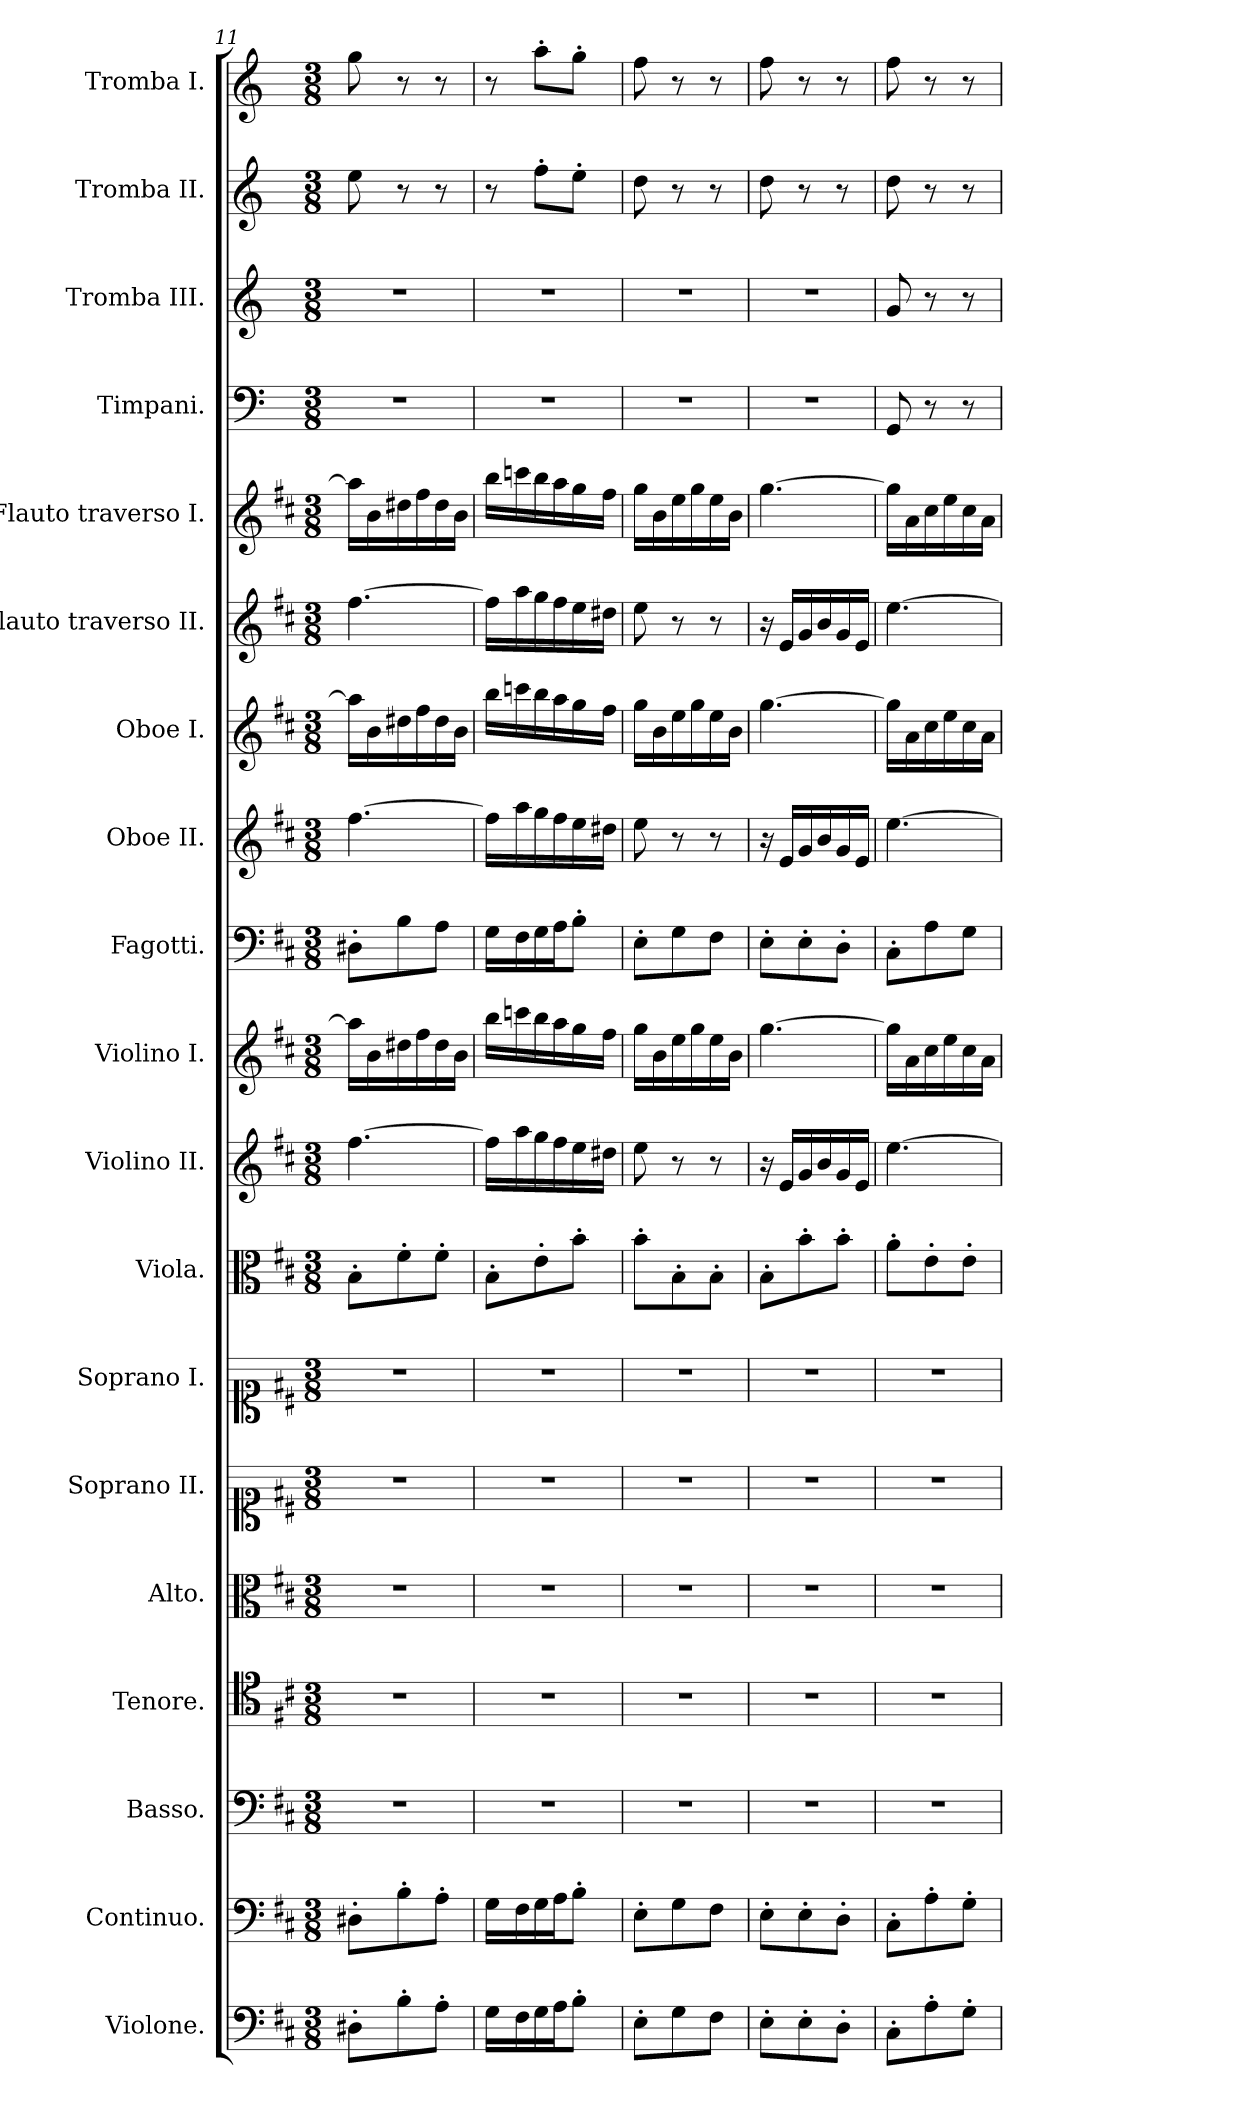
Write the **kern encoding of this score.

**kern	**kern	**kern	**kern	**kern	**kern	**kern	**kern	**kern	**kern	**kern	**kern	**kern	**kern	**kern	**kern	**kern	**kern	**kern
*part19	*part18	*part17	*part16	*part15	*part14	*part13	*part12	*part11	*part10	*part9	*part8	*part7	*part6	*part5	*part4	*part3	*part2	*part1
*staff19	*staff18	*staff17	*staff16	*staff15	*staff14	*staff13	*staff12	*staff11	*staff10	*staff9	*staff8	*staff7	*staff6	*staff5	*staff4	*staff3	*staff2	*staff1
*I"Violone.	*I"Continuo.	*I"Basso.	*I"Tenore.	*I"Alto.	*I"Soprano II.	*I"Soprano I.	*I"Viola.	*I"Violino II.	*I"Violino I.	*I"Fagotti.	*I"Oboe II.	*I"Oboe I.	*I"Flauto traverso II.	*I"Flauto traverso I.	*I"Timpani.	*I"Tromba III.	*I"Tromba II.	*I"Tromba I.
*	*	*	*	*	*	*	*	*	*	*	*I'Ob	*I'Ob	*I'Fl	*I'Fl	*I'Timp	*	*	*
*clefF4	*clefF4	*clefF4	*clefC4	*clefC3	*clefC1	*clefC1	*clefC3	*clefG2	*clefG2	*clefF4	*clefG2	*clefG2	*clefG2	*clefG2	*clefF4	*clefG2	*clefG2	*clefG2
*ITrd7c12	*	*	*	*	*	*	*	*	*	*	*	*	*	*	*ITrd-1c-2	*ITrd-1c-2	*ITrd-1c-2	*ITrd-1c-2
*k[f#c#]	*k[f#c#]	*k[f#c#]	*k[f#c#]	*k[f#c#]	*k[f#c#]	*k[f#c#]	*k[f#c#]	*k[f#c#]	*k[f#c#]	*k[f#c#]	*k[f#c#]	*k[f#c#]	*k[f#c#]	*k[f#c#]	*k[f#c#]	*k[f#c#]	*k[f#c#]	*k[f#c#]
*M3/8	*M3/8	*M3/8	*M3/8	*M3/8	*M3/8	*M3/8	*M3/8	*M3/8	*M3/8	*M3/8	*M3/8	*M3/8	*M3/8	*M3/8	*M3/8	*M3/8	*M3/8	*M3/8
=11	=11	=11	=11	=11	=11	=11	=11	=11	=11	=11	=11	=11	=11	=11	=11	=11	=11	=11
8DD#X'\L	8D#X'\L	4.r	4.r	4.r	4.r	4.r	8B'\L	[4.ff#\	16aa\LL]	8D#X'\L	[4.ff#\	16aa\LL]	[4.ff#\	16aa\LL]	4.r	4.r	8ff#\	8aa\
.	.	.	.	.	.	.	.	.	16b\	.	.	16b\	.	16b\	.	.	.	.
8BB'\	8B'\	.	.	.	.	.	8f#'\	.	16dd#X\	8B\	.	16dd#X\	.	16dd#X\	.	.	8r	8r
.	.	.	.	.	.	.	.	.	16ff#\	.	.	16ff#\	.	16ff#\	.	.	.	.
8AA'\J	8A'\J	.	.	.	.	.	8f#'\J	.	16dd#\	8A\J	.	16dd#\	.	16dd#\	.	.	8r	8r
.	.	.	.	.	.	.	.	.	16b\JJ	.	.	16b\JJ	.	16b\JJ	.	.	.	.
=12	=12	=12	=12	=12	=12	=12	=12	=12	=12	=12	=12	=12	=12	=12	=12	=12	=12	=12
16GG\LL	16G\LL	4.r	4.r	4.r	4.r	4.r	8B'\L	16ff#\LL]	16bb\LL	16G\LL	16ff#\LL]	16bb\LL	16ff#\LL]	16bb\LL	4.r	4.r	8r	8r
16FF#\	16F#\	.	.	.	.	.	.	16aa\	16cccn\	16F#\	16aa\	16cccn\	16aa\	16cccn\	.	.	.	.
16GG\	16G\	.	.	.	.	.	8e'\	16gg\	16bb\	16G\	16gg\	16bb\	16gg\	16bb\	.	.	8gg'\L	8bb'\L
16AA\J	16A\J	.	.	.	.	.	.	16ff#\	16aa\	16A\J	16ff#\	16aa\	16ff#\	16aa\	.	.	.	.
8BB'\J	8B'\J	.	.	.	.	.	8b'\J	16ee\	16gg\	8B'\J	16ee\	16gg\	16ee\	16gg\	.	.	8ff#'\J	8aa'\J
.	.	.	.	.	.	.	.	16dd#X\JJ	16ff#\JJ	.	16dd#X\JJ	16ff#\JJ	16dd#X\JJ	16ff#\JJ	.	.	.	.
=13	=13	=13	=13	=13	=13	=13	=13	=13	=13	=13	=13	=13	=13	=13	=13	=13	=13	=13
8EE'\L	8E'\L	4.r	4.r	4.r	4.r	4.r	8b'\L	8ee\	16gg\LL	8E'\L	8ee\	16gg\LL	8ee\	16gg\LL	4.r	4.r	8ee\	8gg\
.	.	.	.	.	.	.	.	.	16b\	.	.	16b\	.	16b\	.	.	.	.
8GG\	8G\	.	.	.	.	.	8B'\	8r	16ee\	8G\	8r	16ee\	8r	16ee\	.	.	8r	8r
.	.	.	.	.	.	.	.	.	16gg\	.	.	16gg\	.	16gg\	.	.	.	.
8FF#\J	8F#\J	.	.	.	.	.	8B'\J	8r	16ee\	8F#\J	8r	16ee\	8r	16ee\	.	.	8r	8r
.	.	.	.	.	.	.	.	.	16b\JJ	.	.	16b\JJ	.	16b\JJ	.	.	.	.
=14	=14	=14	=14	=14	=14	=14	=14	=14	=14	=14	=14	=14	=14	=14	=14	=14	=14	=14
8EE'\L	8E'\L	4.r	4.r	4.r	4.r	4.r	8B'\L	16r	[4.gg\	8E'\L	16r	[4.gg\	16r	[4.gg\	4.r	4.r	8ee\	8gg\
.	.	.	.	.	.	.	.	16e/LL	.	.	16e/LL	.	16e/LL	.	.	.	.	.
8EE'\	8E'\	.	.	.	.	.	8b'\	16g/	.	8E'\	16g/	.	16g/	.	.	.	8r	8r
.	.	.	.	.	.	.	.	16b/	.	.	16b/	.	16b/	.	.	.	.	.
8DD'\J	8D'\J	.	.	.	.	.	8b'\J	16g/	.	8D'\J	16g/	.	16g/	.	.	.	8r	8r
.	.	.	.	.	.	.	.	16e/JJ	.	.	16e/JJ	.	16e/JJ	.	.	.	.	.
=15	=15	=15	=15	=15	=15	=15	=15	=15	=15	=15	=15	=15	=15	=15	=15	=15	=15	=15
8CC#'\L	8C#'\L	4.r	4.r	4.r	4.r	4.r	8a'\L	[4.ee\	16gg\LL]	8C#'\L	[4.ee\	16gg\LL]	[4.ee\	16gg\LL]	8AA/	8a/	8ee\	8gg\
.	.	.	.	.	.	.	.	.	16a\	.	.	16a\	.	16a\	.	.	.	.
8AA'\	8A'\	.	.	.	.	.	8e'\	.	16cc#\	8A\	.	16cc#\	.	16cc#\	8r	8r	8r	8r
.	.	.	.	.	.	.	.	.	16ee\	.	.	16ee\	.	16ee\	.	.	.	.
8GG'\J	8G'\J	.	.	.	.	.	8e'\J	.	16cc#\	8G\J	.	16cc#\	.	16cc#\	8r	8r	8r	8r
.	.	.	.	.	.	.	.	.	16a\JJ	.	.	16a\JJ	.	16a\JJ	.	.	.	.
=	=	=	=	=	=	=	=	=	=	=	=	=	=	=	=	=	=	=
*-	*-	*-	*-	*-	*-	*-	*-	*-	*-	*-	*-	*-	*-	*-	*-	*-	*-	*-
